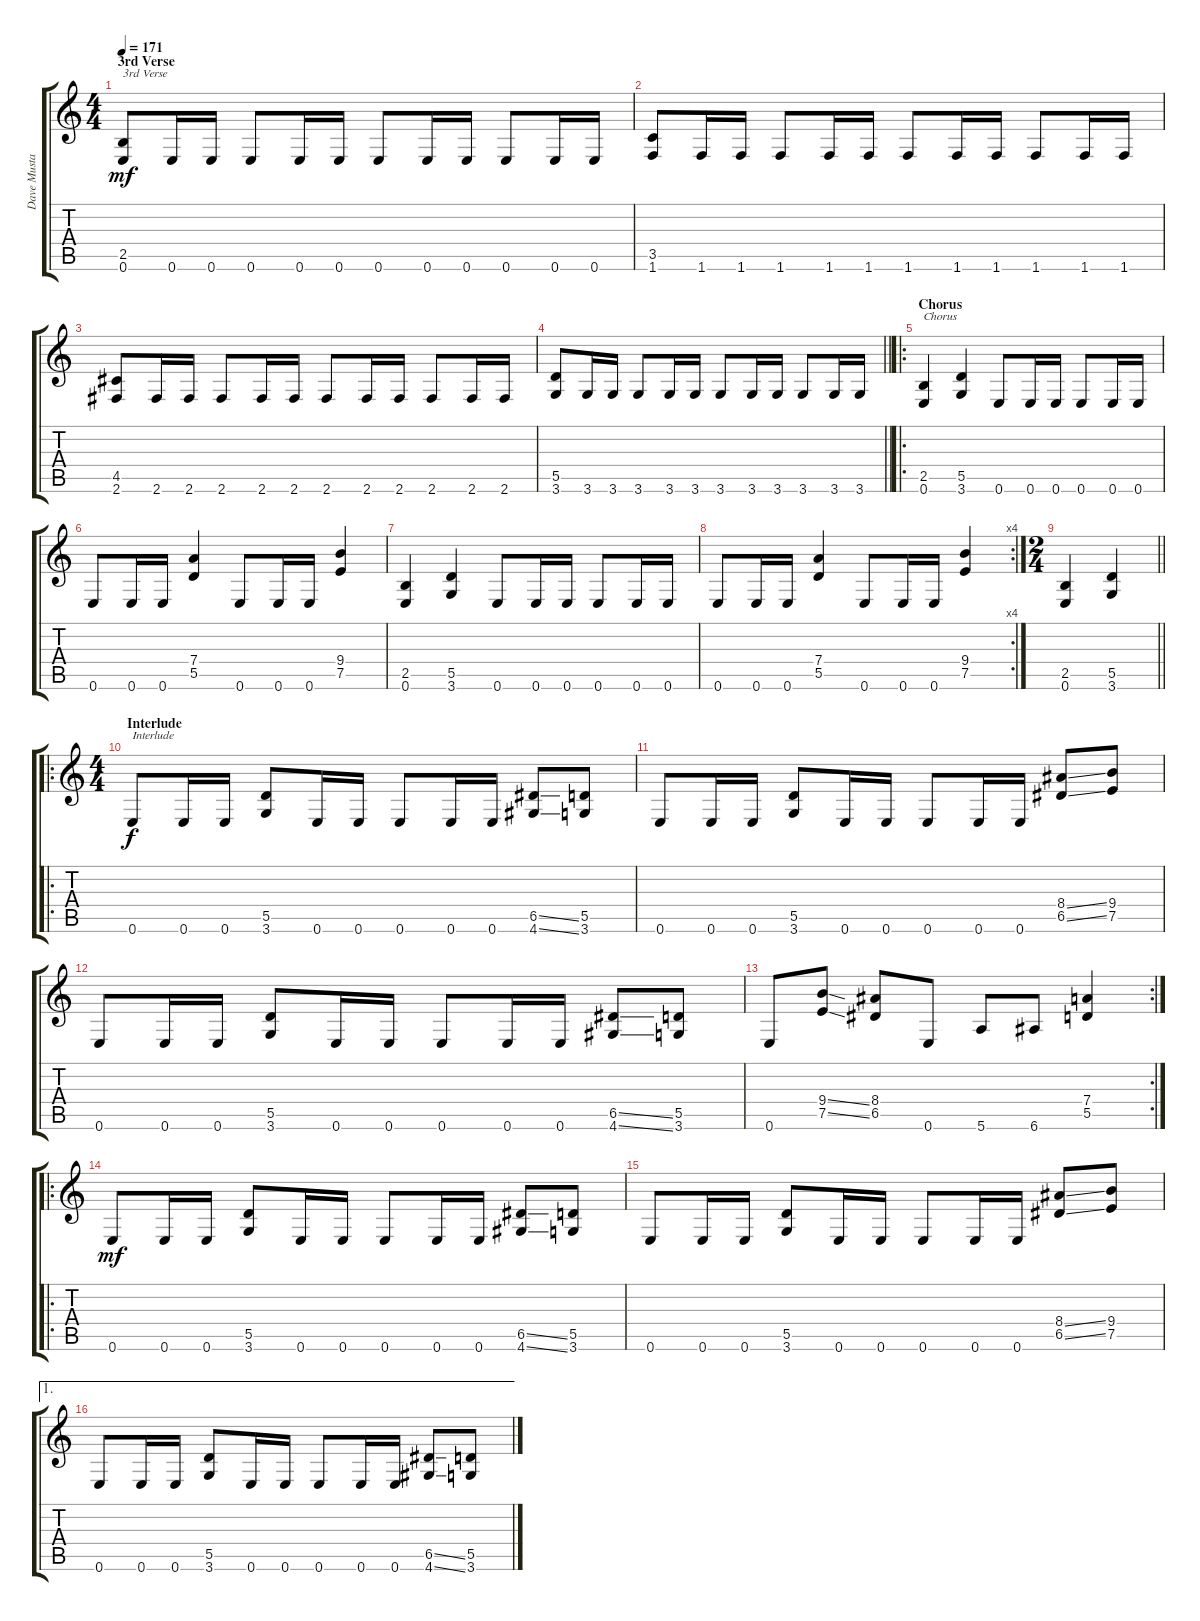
\track ("Dave Mustaine" "Dave Musta") {instrument distortionguitar}
\staff {score tabs}
\tuning (E4 B3 G3 D3 A2 E2) {hide}
\ts (4 4)
\section ("" "3rd Verse")
\tempo 171
\clef g2
\ks c
(2.5 0.6).8{txt "3rd Verse" dy mf} 0.6.16 0.6.16 0.6.8 0.6.16 0.6.16 0.6.8 0.6.16 0.6.16 0.6.8 0.6.16 0.6.16 |
(3.5 1.6).8 1.6.16 1.6.16 1.6.8 1.6.16 1.6.16 1.6.8 1.6.16 1.6.16 1.6.8 1.6.16 1.6.16 |
(4.5 2.6).8 2.6.16 2.6.16 2.6.8 2.6.16 2.6.16 2.6.8 2.6.16 2.6.16 2.6.8 2.6.16 2.6.16 |
\barLineRight lightlight
(5.5 3.6).8 3.6.16 3.6.16 3.6.8 3.6.16 3.6.16 3.6.8 3.6.16 3.6.16 3.6.8 3.6.16 3.6.16 |
\ro
\section ("" "Chorus")
(2.5 0.6).4{txt "Chorus"} (5.5 3.6).4 0.6.8 0.6.16 0.6.16 0.6.8 0.6.16 0.6.16 |
0.6.8 0.6.16 0.6.16 (7.4 5.5).4 0.6.8 0.6.16 0.6.16 (9.4 7.5).4 |
(2.5 0.6).4 (5.5 3.6).4 0.6.8 0.6.16 0.6.16 0.6.8 0.6.16 0.6.16 |
\rc 4
0.6.8 0.6.16 0.6.16 (7.4 5.5).4 0.6.8 0.6.16 0.6.16 (9.4 7.5).4 |
\ts (2 4)
\barLineRight lightlight
(2.5 0.6).4 (5.5 3.6).4 |
\ro
\ts (4 4)
\section ("" "Interlude")
0.6.8{txt "Interlude" dy f} 0.6.16 0.6.16 (5.5 3.6).8 0.6.16 0.6.16 0.6.8 0.6.16 0.6.16 (6.5{ss} 4.6{ss}).8 (5.5 3.6).8 |
0.6.8 0.6.16 0.6.16 (5.5 3.6).8 0.6.16 0.6.16 0.6.8 0.6.16 0.6.16 (8.4{ss} 6.5{ss}).8 (9.4 7.5).8 |
0.6.8 0.6.16 0.6.16 (5.5 3.6).8 0.6.16 0.6.16 0.6.8 0.6.16 0.6.16 (6.5{ss} 4.6{ss}).8 (5.5 3.6).8 |
\rc 2
0.6.8 (9.4{ss} 7.5{ss}).8 (8.4 6.5).8 0.6.8 5.6.8 6.6.8 (7.4 5.5).4 |
\ro
0.6.8{dy mf} 0.6.16 0.6.16 (5.5 3.6).8 0.6.16 0.6.16 0.6.8 0.6.16 0.6.16 (6.5{ss} 4.6{ss}).8 (5.5 3.6).8 |
0.6.8 0.6.16 0.6.16 (5.5 3.6).8 0.6.16 0.6.16 0.6.8 0.6.16 0.6.16 (8.4{ss} 6.5{ss}).8 (9.4 7.5).8 |
\ae 1
0.6.8 0.6.16 0.6.16 (5.5 3.6).8 0.6.16 0.6.16 0.6.8 0.6.16 0.6.16 (6.5{ss} 4.6{ss}).8 (5.5 3.6).8
